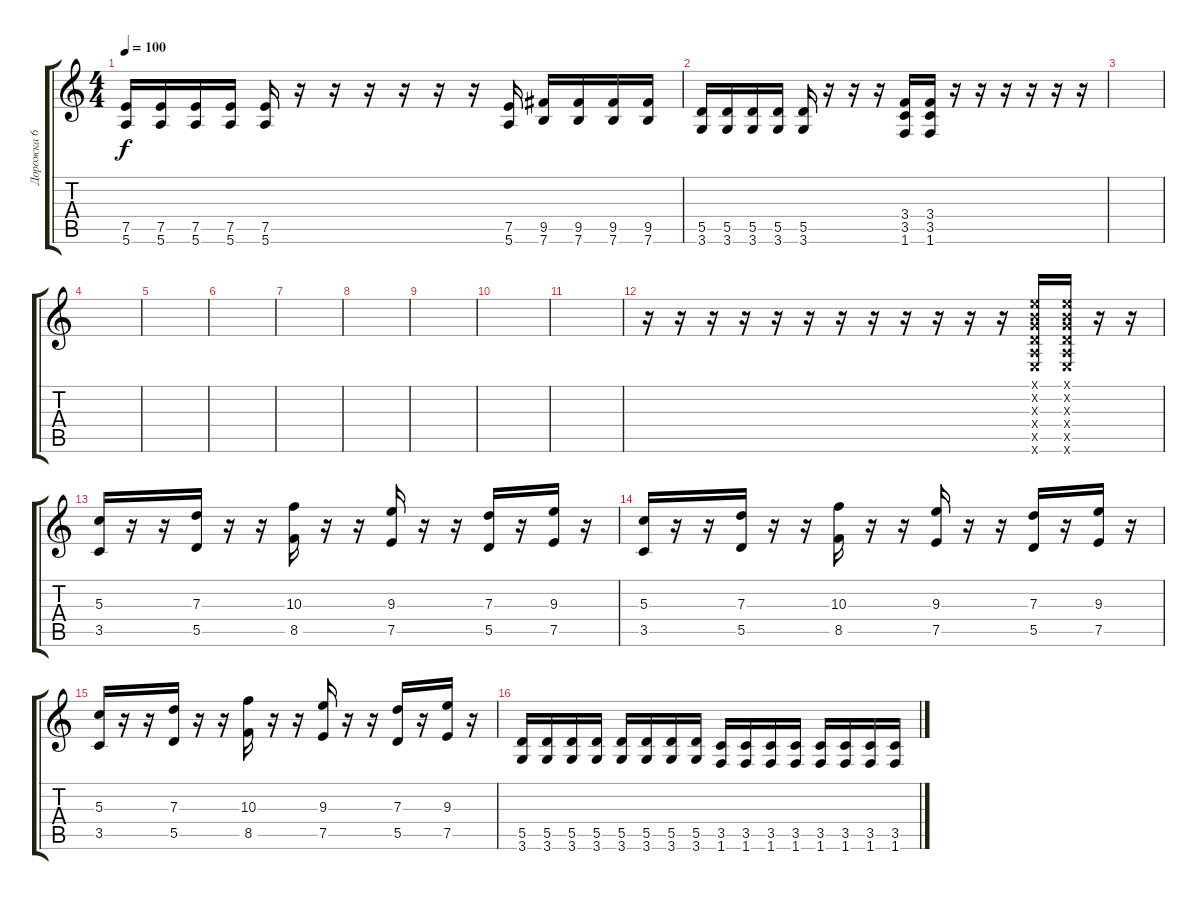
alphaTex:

\track ("Дорожка 6" "Дорожка 6") {instrument distortionguitar}
\staff {score tabs}
\tuning (E4 B3 G3 D3 A2 E2) {hide}
\ts (4 4)
\tempo 100
\clef g2
\ks c
(7.5 5.6).16{dy f} (7.5 5.6).16 (7.5 5.6).16 (7.5 5.6).16 (7.5 5.6).16 r.16 r.16 r.16 r.16 r.16 r.16 (7.5 5.6).16 (9.5 7.6).16 (9.5 7.6).16 (9.5 7.6).16 (9.5 7.6).16 |
(5.5 3.6).16 (5.5 3.6).16 (5.5 3.6).16 (5.5 3.6).16 (5.5 3.6).16 r.16 r.16 r.16 (3.4 3.5 1.6).16 (3.4 3.5 1.6).16 r.16 r.16 r.16 r.16 r.16 r.16 |
|
|
|
|
|
|
|
|
|
r.16 r.16 r.16 r.16 r.16 r.16 r.16 r.16 r.16 r.16 r.16 r.16 (0.1{x} 0.2{x} 0.3{x} 0.4{x} 0.5{x} 0.6{x}).16 (0.1{x} 0.2{x} 0.3{x} 0.4{x} 0.5{x} 0.6{x}).16 r.16 r.16 |
(5.3 3.5).16 r.16 r.16 (7.3 5.5).16 r.16 r.16 (10.3 8.5).16 r.16 r.16 (9.3 7.5).16 r.16 r.16 (7.3 5.5).16 r.16 (9.3 7.5).16 r.16 |
(5.3 3.5).16 r.16 r.16 (7.3 5.5).16 r.16 r.16 (10.3 8.5).16 r.16 r.16 (9.3 7.5).16 r.16 r.16 (7.3 5.5).16 r.16 (9.3 7.5).16 r.16 |
(5.3 3.5).16 r.16 r.16 (7.3 5.5).16 r.16 r.16 (10.3 8.5).16 r.16 r.16 (9.3 7.5).16 r.16 r.16 (7.3 5.5).16 r.16 (9.3 7.5).16 r.16 |
(5.5 3.6).16 (5.5 3.6).16 (5.5 3.6).16 (5.5 3.6).16 (5.5 3.6).16 (5.5 3.6).16 (5.5 3.6).16 (5.5 3.6).16 (3.5 1.6).16 (3.5 1.6).16 (3.5 1.6).16 (3.5 1.6).16 (3.5 1.6).16 (3.5 1.6).16 (3.5 1.6).16 (3.5 1.6).16
